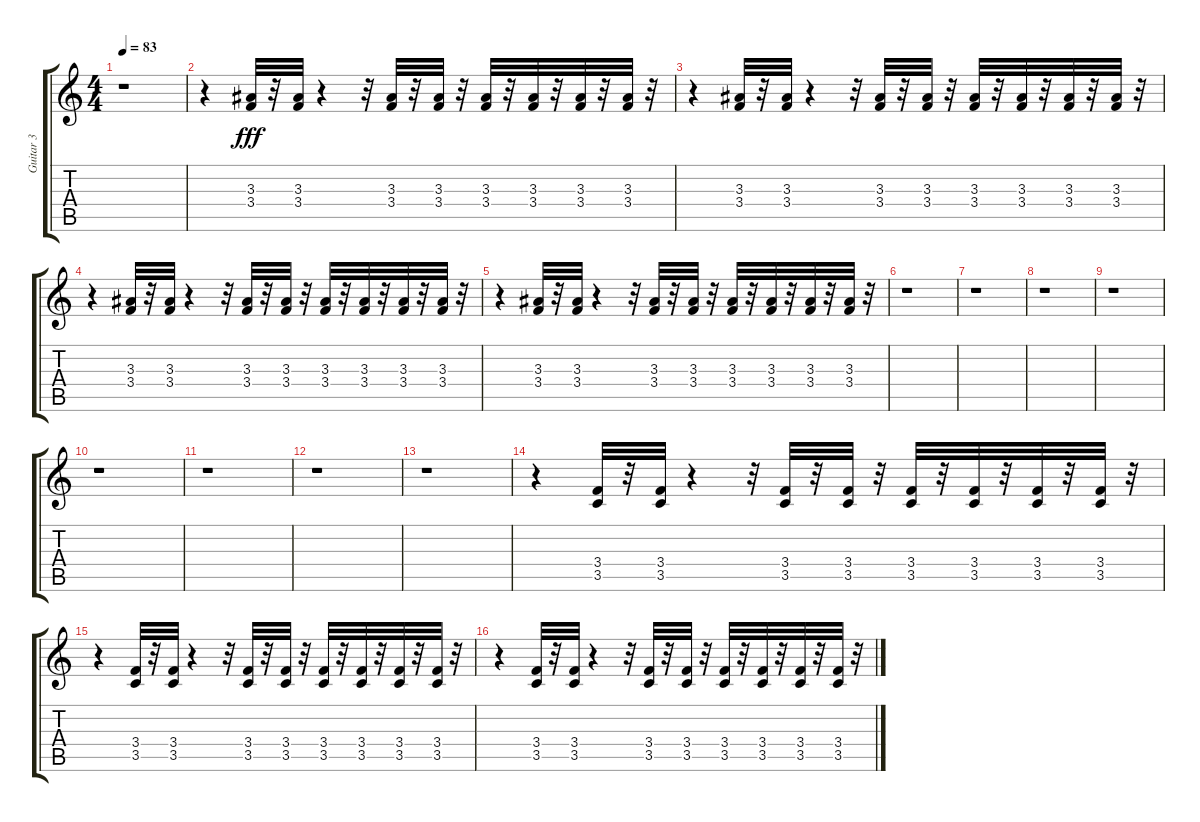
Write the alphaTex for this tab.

\track ("Guitar 3" "Guitar 3") {instrument distortionguitar}
\staff {score tabs}
\tuning (E4 B3 G3 D3 A2 E2) {hide}
\ts (4 4)
\tempo 83
\clef g2
\ks c
r.1{dy fff} |
r.4 (3.3 3.4).32 r.32 (3.3 3.4).32 r.4 r.32 (3.3 3.4).32 r.32 (3.3 3.4).32 r.32 (3.3 3.4).32 r.32 (3.3 3.4).32 r.32 (3.3 3.4).32 r.32 (3.3 3.4).32 r.32 |
r.4 (3.3 3.4).32 r.32 (3.3 3.4).32 r.4 r.32 (3.3 3.4).32 r.32 (3.3 3.4).32 r.32 (3.3 3.4).32 r.32 (3.3 3.4).32 r.32 (3.3 3.4).32 r.32 (3.3 3.4).32 r.32 |
r.4 (3.3 3.4).32 r.32 (3.3 3.4).32 r.4 r.32 (3.3 3.4).32 r.32 (3.3 3.4).32 r.32 (3.3 3.4).32 r.32 (3.3 3.4).32 r.32 (3.3 3.4).32 r.32 (3.3 3.4).32 r.32 |
r.4 (3.3 3.4).32 r.32 (3.3 3.4).32 r.4 r.32 (3.3 3.4).32 r.32 (3.3 3.4).32 r.32 (3.3 3.4).32 r.32 (3.3 3.4).32 r.32 (3.3 3.4).32 r.32 (3.3 3.4).32 r.32 |
r.1 |
r.1 |
r.1 |
r.1 |
r.1 |
r.1 |
r.1 |
r.1 |
r.4 (3.4 3.5).32 r.32 (3.4 3.5).32 r.4 r.32 (3.4 3.5).32 r.32 (3.4 3.5).32 r.32 (3.4 3.5).32 r.32 (3.4 3.5).32 r.32 (3.4 3.5).32 r.32 (3.4 3.5).32 r.32 |
r.4 (3.4 3.5).32 r.32 (3.4 3.5).32 r.4 r.32 (3.4 3.5).32 r.32 (3.4 3.5).32 r.32 (3.4 3.5).32 r.32 (3.4 3.5).32 r.32 (3.4 3.5).32 r.32 (3.4 3.5).32 r.32 |
r.4 (3.4 3.5).32 r.32 (3.4 3.5).32 r.4 r.32 (3.4 3.5).32 r.32 (3.4 3.5).32 r.32 (3.4 3.5).32 r.32 (3.4 3.5).32 r.32 (3.4 3.5).32 r.32 (3.4 3.5).32 r.32
